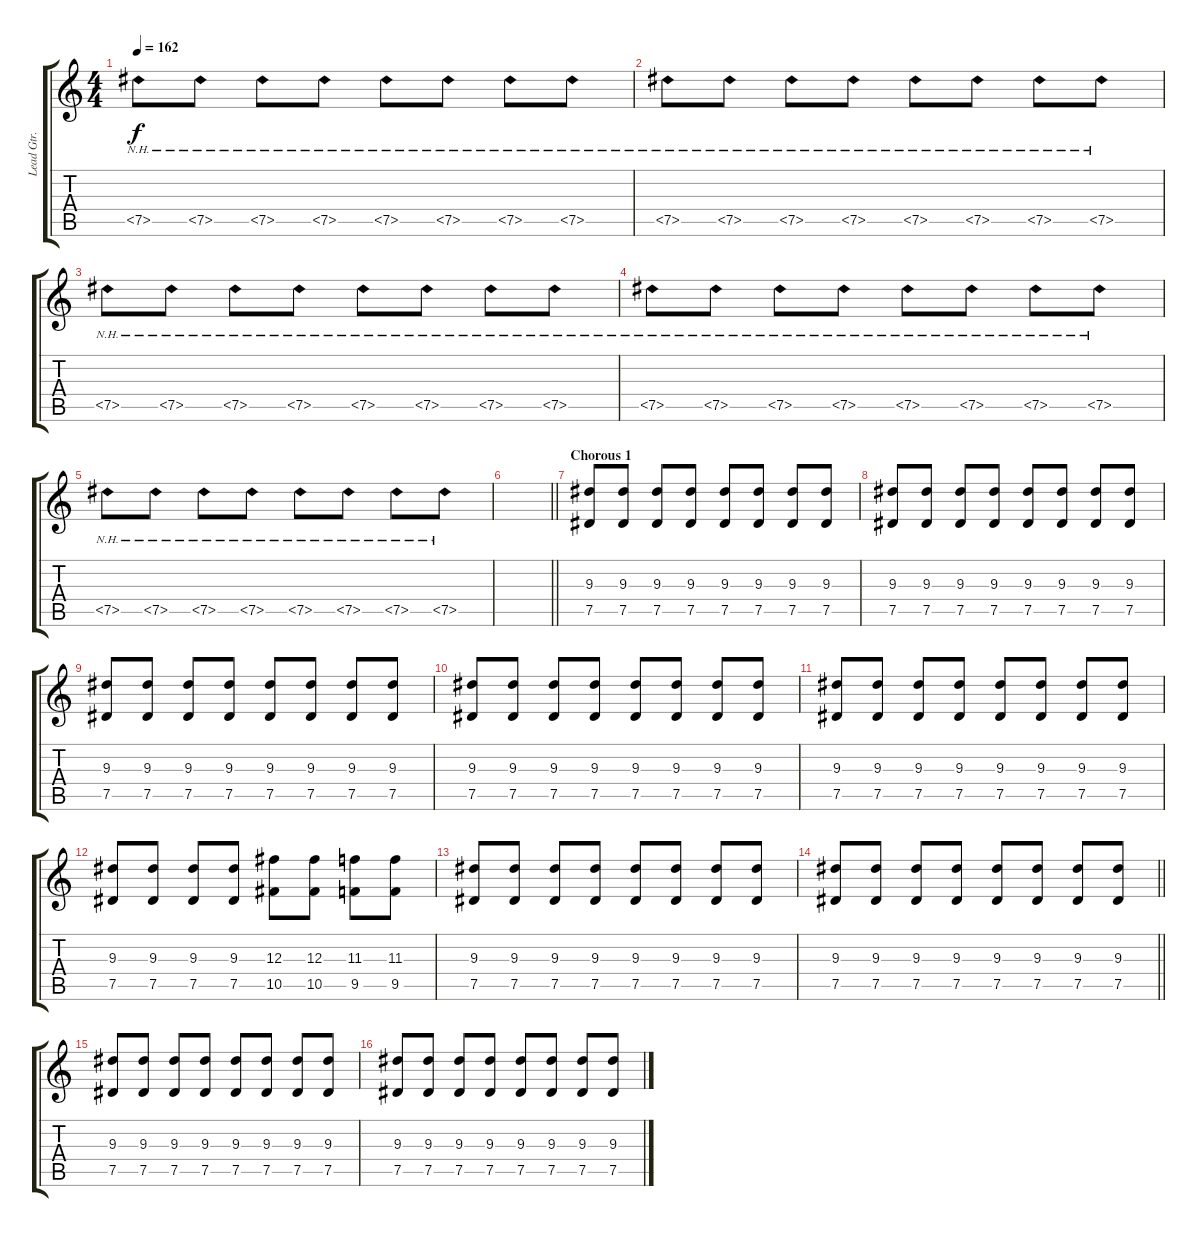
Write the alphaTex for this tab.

\track ("Lead Gtr. 1" "Lead Gtr. ") {instrument distortionguitar}
\staff {score tabs}
\tuning (Eb4 Bb3 Gb3 Db3 Ab2 Db2) {hide}
\ts (4 4)
\tempo 162
\clef g2
\ks c
7.5{nh}.8{dy f} 7.5{nh}.8 7.5{nh}.8 7.5{nh}.8 7.5{nh}.8 7.5{nh}.8 7.5{nh}.8 7.5{nh}.8 |
7.5{nh}.8 7.5{nh}.8 7.5{nh}.8 7.5{nh}.8 7.5{nh}.8 7.5{nh}.8 7.5{nh}.8 7.5{nh}.8 |
7.5{nh}.8 7.5{nh}.8 7.5{nh}.8 7.5{nh}.8 7.5{nh}.8 7.5{nh}.8 7.5{nh}.8 7.5{nh}.8 |
7.5{nh}.8 7.5{nh}.8 7.5{nh}.8 7.5{nh}.8 7.5{nh}.8 7.5{nh}.8 7.5{nh}.8 7.5{nh}.8 |
7.5{nh}.8 7.5{nh}.8 7.5{nh}.8 7.5{nh}.8 7.5{nh}.8 7.5{nh}.8 7.5{nh}.8 7.5{nh}.8 |
\barLineRight lightlight
|
\section ("" "Chorous 1")
(9.3 7.5).8 (9.3 7.5).8 (9.3 7.5).8 (9.3 7.5).8 (9.3 7.5).8 (9.3 7.5).8 (9.3 7.5).8 (9.3 7.5).8 |
(9.3 7.5).8 (9.3 7.5).8 (9.3 7.5).8 (9.3 7.5).8 (9.3 7.5).8 (9.3 7.5).8 (9.3 7.5).8 (9.3 7.5).8 |
(9.3 7.5).8 (9.3 7.5).8 (9.3 7.5).8 (9.3 7.5).8 (9.3 7.5).8 (9.3 7.5).8 (9.3 7.5).8 (9.3 7.5).8 |
(9.3 7.5).8 (9.3 7.5).8 (9.3 7.5).8 (9.3 7.5).8 (9.3 7.5).8 (9.3 7.5).8 (9.3 7.5).8 (9.3 7.5).8 |
(9.3 7.5).8 (9.3 7.5).8 (9.3 7.5).8 (9.3 7.5).8 (9.3 7.5).8 (9.3 7.5).8 (9.3 7.5).8 (9.3 7.5).8 |
(9.3 7.5).8 (9.3 7.5).8 (9.3 7.5).8 (9.3 7.5).8 (12.3 10.5).8 (12.3 10.5).8 (11.3 9.5).8 (11.3 9.5).8 |
(9.3 7.5).8 (9.3 7.5).8 (9.3 7.5).8 (9.3 7.5).8 (9.3 7.5).8 (9.3 7.5).8 (9.3 7.5).8 (9.3 7.5).8 |
\barLineRight lightlight
(9.3 7.5).8 (9.3 7.5).8 (9.3 7.5).8 (9.3 7.5).8 (9.3 7.5).8 (9.3 7.5).8 (9.3 7.5).8 (9.3 7.5).8 |
\section ("" "")
(9.3 7.5).8 (9.3 7.5).8 (9.3 7.5).8 (9.3 7.5).8 (9.3 7.5).8 (9.3 7.5).8 (9.3 7.5).8 (9.3 7.5).8 |
(9.3 7.5).8 (9.3 7.5).8 (9.3 7.5).8 (9.3 7.5).8 (9.3 7.5).8 (9.3 7.5).8 (9.3 7.5).8 (9.3 7.5).8
